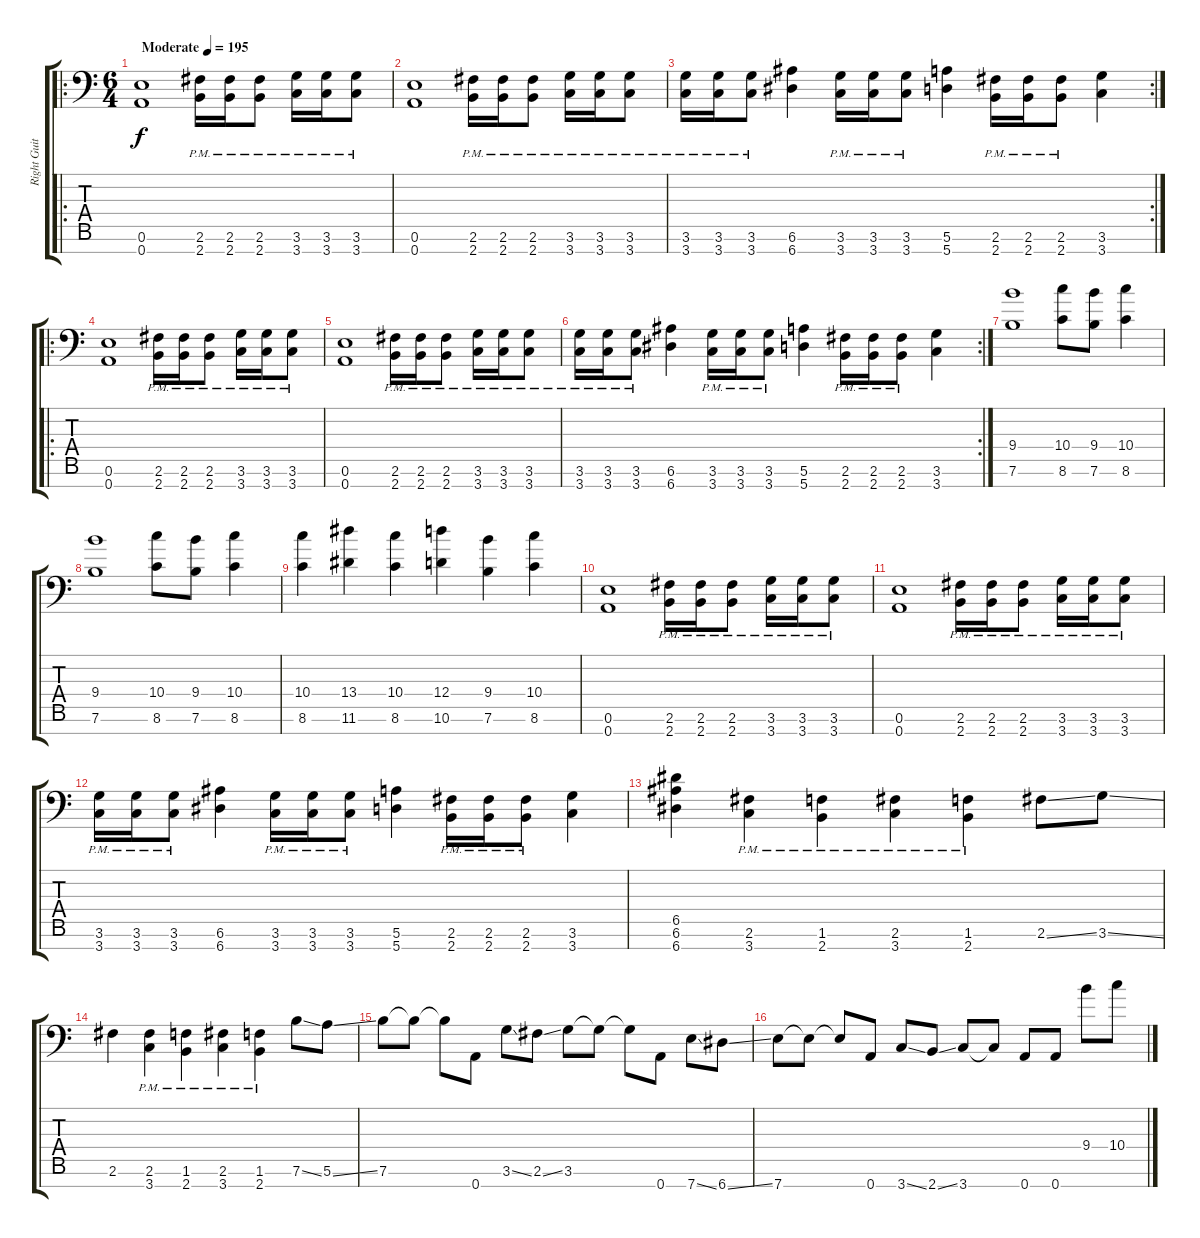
\track ("Right Guitar, Drop A (7 String)" "Right Guit") {instrument distortionguitar}
\staff {score tabs}
\tuning (E4 B3 G3 D3 A2 E2 A1) {hide}
\ro
\ts (6 4)
\tempo (195 "Moderate")
\clef f4
\ks c
(0.6 0.7).1{dy f instrument distortionguitar} (2.6{pm} 2.7{pm}).16 (2.6{pm} 2.7{pm}).16 (2.6{pm} 2.7{pm}).8 (3.6{pm} 3.7{pm}).16 (3.6{pm} 3.7{pm}).16 (3.6{pm} 3.7{pm}).8 |
(0.6 0.7).1 (2.6{pm} 2.7{pm}).16 (2.6{pm} 2.7{pm}).16 (2.6{pm} 2.7{pm}).8 (3.6{pm} 3.7{pm}).16 (3.6{pm} 3.7{pm}).16 (3.6{pm} 3.7{pm}).8 |
\rc 2
(3.6{pm} 3.7{pm}).16 (3.6{pm} 3.7{pm}).16 (3.6{pm} 3.7{pm}).8 (6.6 6.7).4 (3.6{pm} 3.7{pm}).16 (3.6{pm} 3.7{pm}).16 (3.6{pm} 3.7{pm}).8 (5.6 5.7).4 (2.6{pm} 2.7{pm}).16 (2.6{pm} 2.7{pm}).16 (2.6{pm} 2.7{pm}).8 (3.6 3.7).4 |
\ro
(0.6 0.7).1 (2.6{pm} 2.7{pm}).16 (2.6{pm} 2.7{pm}).16 (2.6{pm} 2.7{pm}).8 (3.6{pm} 3.7{pm}).16 (3.6{pm} 3.7{pm}).16 (3.6{pm} 3.7{pm}).8 |
(0.6 0.7).1 (2.6{pm} 2.7{pm}).16 (2.6{pm} 2.7{pm}).16 (2.6{pm} 2.7{pm}).8 (3.6{pm} 3.7{pm}).16 (3.6{pm} 3.7{pm}).16 (3.6{pm} 3.7{pm}).8 |
\rc 2
(3.6{pm} 3.7{pm}).16 (3.6{pm} 3.7{pm}).16 (3.6{pm} 3.7{pm}).8 (6.6 6.7).4 (3.6{pm} 3.7{pm}).16 (3.6{pm} 3.7{pm}).16 (3.6{pm} 3.7{pm}).8 (5.6 5.7).4 (2.6{pm} 2.7{pm}).16 (2.6{pm} 2.7{pm}).16 (2.6{pm} 2.7{pm}).8 (3.6 3.7).4 |
(9.4 7.6).1 (10.4 8.6).8 (9.4 7.6).8 (10.4 8.6).4 |
(9.4 7.6).1 (10.4 8.6).8 (9.4 7.6).8 (10.4 8.6).4 |
(10.4 8.6).4 (13.4 11.6).4 (10.4 8.6).4 (12.4 10.6).4 (9.4 7.6).4 (10.4 8.6).4 |
(0.6 0.7).1 (2.6{pm} 2.7{pm}).16 (2.6{pm} 2.7{pm}).16 (2.6{pm} 2.7{pm}).8 (3.6{pm} 3.7{pm}).16 (3.6{pm} 3.7{pm}).16 (3.6{pm} 3.7{pm}).8 |
(0.6 0.7).1 (2.6{pm} 2.7{pm}).16 (2.6{pm} 2.7{pm}).16 (2.6{pm} 2.7{pm}).8 (3.6{pm} 3.7{pm}).16 (3.6{pm} 3.7{pm}).16 (3.6{pm} 3.7{pm}).8 |
(3.6{pm} 3.7{pm}).16 (3.6{pm} 3.7{pm}).16 (3.6{pm} 3.7{pm}).8 (6.6 6.7).4 (3.6{pm} 3.7{pm}).16 (3.6{pm} 3.7{pm}).16 (3.6{pm} 3.7{pm}).8 (5.6 5.7).4 (2.6{pm} 2.7{pm}).16 (2.6{pm} 2.7{pm}).16 (2.6{pm} 2.7{pm}).8 (3.6 3.7).4 |
(6.5 6.6 6.7).4 (2.6{pm} 3.7{pm}).4 (1.6{pm} 2.7{pm}).4 (2.6{pm} 3.7{pm}).4 (1.6{pm} 2.7{pm}).4 2.6{ss}.8 3.6{ss}.8 |
2.6.4 (2.6{pm} 3.7{pm}).4 (1.6{pm} 2.7{pm}).4 (2.6{pm} 3.7{pm}).4 (1.6{pm} 2.7{pm}).4 7.6{ss}.8 5.6{ss}.8 |
7.6.8 7.6{t}.8 7.6{t}.8 0.7.8 3.6{ss}.8 2.6{ss}.8 3.6.8 3.6{t}.8 3.6{t}.8 0.7.8 7.7{ss}.8 6.7{ss}.8 |
7.7.8 7.7{t}.8 7.7{t}.8 0.7.8 3.7{ss}.8 2.7{ss}.8 3.7.8 3.7{t}.8 0.7.8 0.7.8 9.4.8 10.4.8
